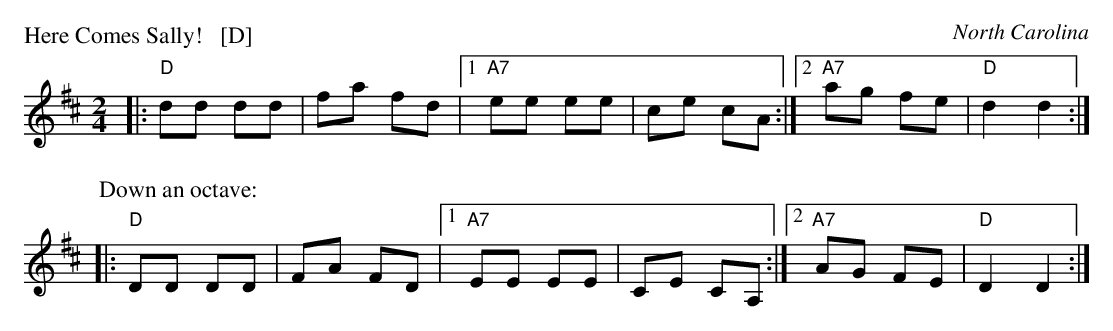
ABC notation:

X:1
P: Here Comes Sally!   [D]
O: North Carolina
M: 2/4
L: 1/8
K: D
|: "D"dd dd | fa fd |1 "A7"ee ee | ce cA :|2 "A7"ag fe | "D"d2 d2 :|
P: Down an octave:
|: "D"DD DD | FA FD |1 "A7"EE EE | CE CA, :|2 "A7"AG FE | "D"D2 D2 :|
